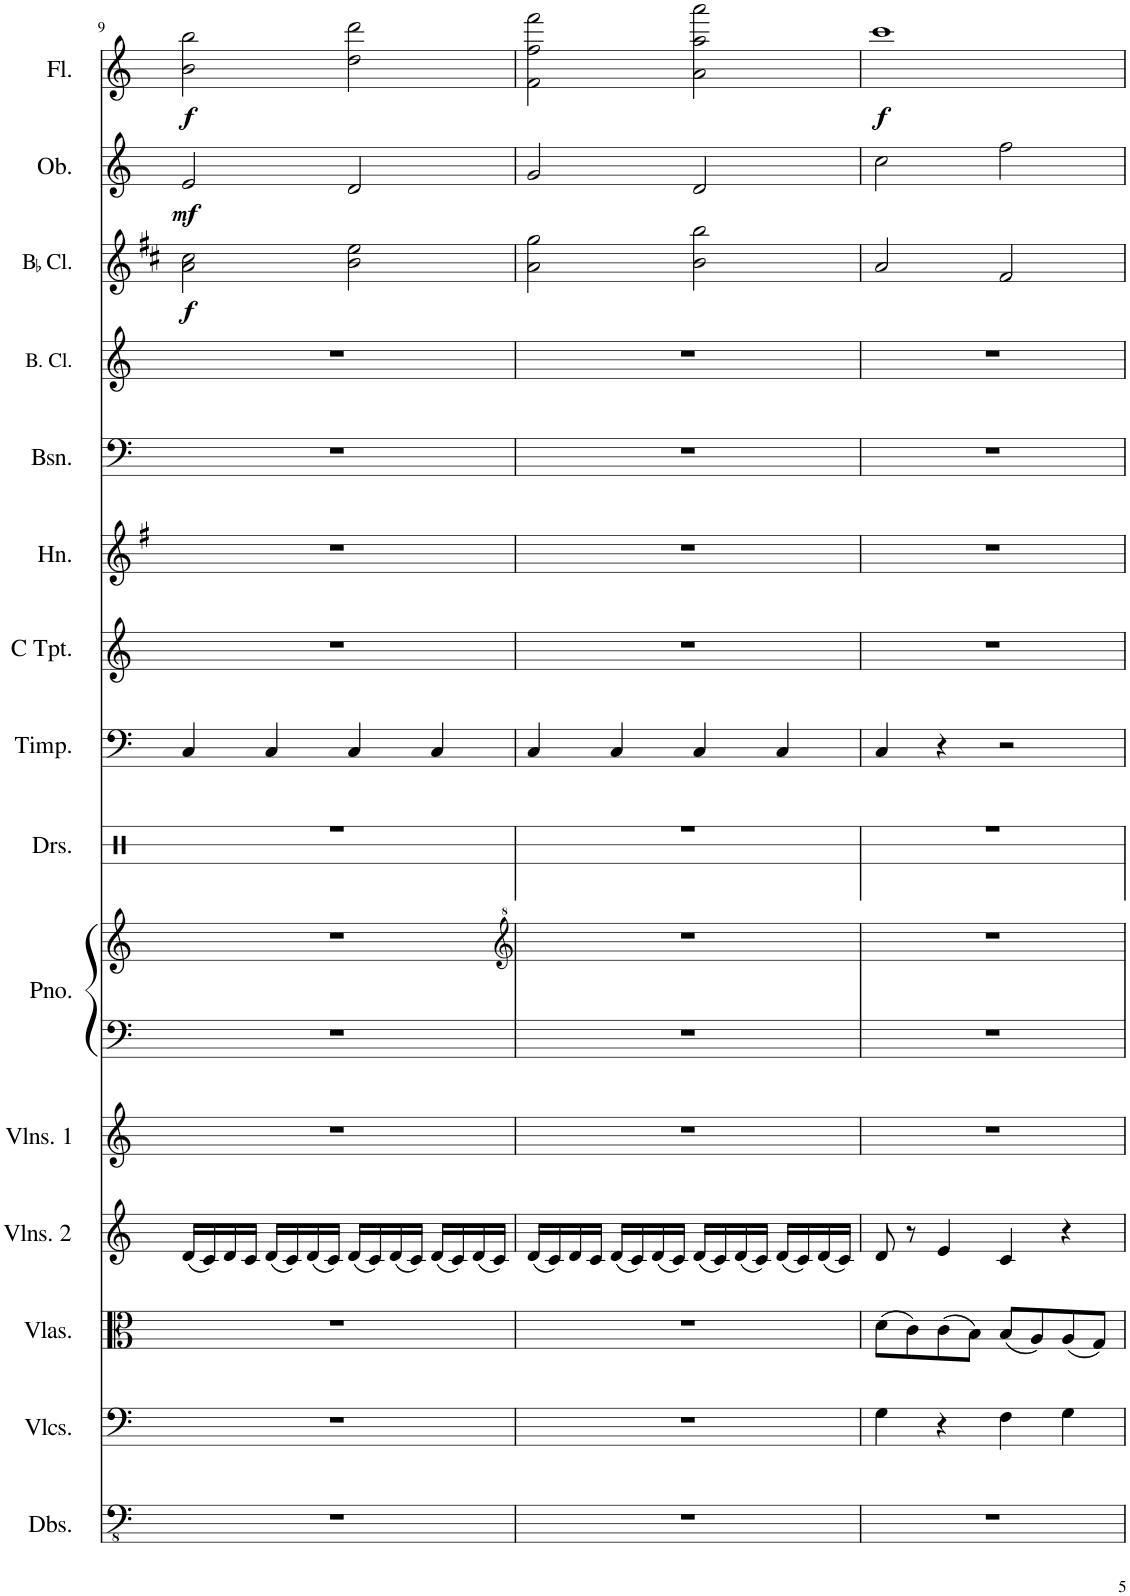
**kern	**kern	**kern	**kern	**kern	**kern	**kern	**kern	**kern	**kern	**kern	**kern	**kern	**kern	**dynam	**kern	**dynam	**kern	**dynam
*part15	*part14	*part13	*part12	*part11	*part10	*part10	*part9	*part8	*part7	*part6	*part5	*part4	*part3	*part3	*part2	*part2	*part1	*part1
*staff16	*staff15	*staff14	*staff13	*staff12	*staff11	*staff10	*staff9	*staff8	*staff7	*staff6	*staff5	*staff4	*staff3	*staff3	*staff2	*staff2	*staff1	*staff1
*I"Double Basses	*I"Violoncellos	*I"Violas	*I"Violins 2	*I"Violins 1	*I"Piano	*	*I"Drumset	*I"Timpani	*I"C Trumpet	*I"Horn	*I"Bassoon	*I"Bass Clarinet	*I"BaccidentalFlat Clarinet	*	*I"Oboe	*	*I"Flute	*
*I'Dbs.	*I'Vlcs.	*I'Vlas.	*I'Vlns. 2	*I'Vlns. 1	*I'Pno.	*	*I'Drs.	*I'Timp.	*I'C Tpt.	*I'Hn.	*I'Bsn.	*I'B. Cl.	*I'BaccidentalFlat Cl.	*	*I'Ob.	*	*I'Fl.	*
!!LO:PB:g=z
*clefFv4	*clefF4	*clefC3	*clefG2	*clefG2	*clefF4	*clefG2	*clefX	*clefF4	*clefG2	*clefG2	*clefF4	*clefG2	*clefG2	*	*clefG2	*	*clefG2	*
*	*	*	*	*	*	*	*	*	*	*Trd4c7	*	*Trd8c14	*Trd1c2	*	*	*	*	*
*k[]	*k[]	*k[]	*k[]	*k[]	*k[]	*k[]	*k[]	*k[]	*k[]	*k[f#]	*k[]	*k[]	*k[f#c#]	*	*k[]	*	*k[]	*
*M4/4	*M4/4	*M4/4	*M4/4	*M4/4	*M4/4	*M4/4	*M4/4	*	*M4/4	*M4/4	*M4/4	*M4/4	*M4/4	*	*M4/4	*	*M4/4	*
=9	=9	=9	=9	=9	=9	=9	=9	=9	=9	=9	=9	=9	=9	=9	=9	=9	=9	=9
!	!	!	!	!	!	!	!	!	!	!	!	!	!	!LO:DY:b	!	!LO:DY:b	!	!LO:DY:b
1r	1r	1r	(16d/LL	1r	1r	1r	1r	4C/	1r	1r	1r	1r	2a\ 2cc#\	f	2e/	mf	2b\ 2bb\	f
.	.	.	16c/)	.	.	.	.	.	.	.	.	.	.	.	.	.	.	.
.	.	.	16d/	.	.	.	.	.	.	.	.	.	.	.	.	.	.	.
.	.	.	16c/JJ	.	.	.	.	.	.	.	.	.	.	.	.	.	.	.
.	.	.	(16d/LL	.	.	.	.	4C/	.	.	.	.	.	.	.	.	.	.
.	.	.	16c/)	.	.	.	.	.	.	.	.	.	.	.	.	.	.	.
.	.	.	(16d/	.	.	.	.	.	.	.	.	.	.	.	.	.	.	.
.	.	.	16c/JJ)	.	.	.	.	.	.	.	.	.	.	.	.	.	.	.
.	.	.	(16d/LL	.	.	.	.	4C/	.	.	.	.	2b\ 2ee\	.	2d/	.	2dd\ 2ddd\	.
.	.	.	16c/)	.	.	.	.	.	.	.	.	.	.	.	.	.	.	.
.	.	.	(16d/	.	.	.	.	.	.	.	.	.	.	.	.	.	.	.
.	.	.	16c/JJ)	.	.	.	.	.	.	.	.	.	.	.	.	.	.	.
.	.	.	(16d/LL	.	.	.	.	4C/	.	.	.	.	.	.	.	.	.	.
.	.	.	16c/)	.	.	.	.	.	.	.	.	.	.	.	.	.	.	.
.	.	.	(16d/	.	.	.	.	.	.	.	.	.	.	.	.	.	.	.
.	.	.	16c/JJ)	.	.	.	.	.	.	.	.	.	.	.	.	.	.	.
=10	=10	=10	=10	=10	=10	=10	=10	=10	=10	=10	=10	=10	=10	=10	=10	=10	=10	=10
*	*	*	*	*	*	*clefG^2	*	*	*	*	*	*	*	*	*	*	*	*
1r	1r	1r	(16d/LL	1r	1r	1r	1r	4C/	1r	1r	1r	1r	2a\ 2gg\	.	2g/	.	2f\ 2ff\ 2fff\	.
.	.	.	16c/)	.	.	.	.	.	.	.	.	.	.	.	.	.	.	.
.	.	.	16d/	.	.	.	.	.	.	.	.	.	.	.	.	.	.	.
.	.	.	16c/JJ	.	.	.	.	.	.	.	.	.	.	.	.	.	.	.
.	.	.	(16d/LL	.	.	.	.	4C/	.	.	.	.	.	.	.	.	.	.
.	.	.	16c/)	.	.	.	.	.	.	.	.	.	.	.	.	.	.	.
.	.	.	(16d/	.	.	.	.	.	.	.	.	.	.	.	.	.	.	.
.	.	.	16c/JJ)	.	.	.	.	.	.	.	.	.	.	.	.	.	.	.
.	.	.	(16d/LL	.	.	.	.	4C/	.	.	.	.	2b\ 2bb\	.	2d/	.	2a\ 2aa\ 2aaa\	.
.	.	.	16c/)	.	.	.	.	.	.	.	.	.	.	.	.	.	.	.
.	.	.	(16d/	.	.	.	.	.	.	.	.	.	.	.	.	.	.	.
.	.	.	16c/JJ)	.	.	.	.	.	.	.	.	.	.	.	.	.	.	.
.	.	.	(16d/LL	.	.	.	.	4C/	.	.	.	.	.	.	.	.	.	.
.	.	.	16c/)	.	.	.	.	.	.	.	.	.	.	.	.	.	.	.
.	.	.	(16d/	.	.	.	.	.	.	.	.	.	.	.	.	.	.	.
.	.	.	16c/JJ)	.	.	.	.	.	.	.	.	.	.	.	.	.	.	.
=11	=11	=11	=11	=11	=11	=11	=11	=11	=11	=11	=11	=11	=11	=11	=11	=11	=11	=11
!	!	!	!	!	!	!	!	!	!	!	!	!	!	!	!	!	!	!LO:DY:b
1r	4G\	(8d\L	8d/	1r	1r	1r	1r	4C/	1r	1r	1r	1r	2a/	.	2cc\	.	1ccc	f
.	.	8c\)	8r	.	.	.	.	.	.	.	.	.	.	.	.	.	.	.
.	4r	(8c\	4e/	.	.	.	.	4r	.	.	.	.	.	.	.	.	.	.
.	.	8B\J)	.	.	.	.	.	.	.	.	.	.	.	.	.	.	.	.
.	4F\	(8B/L	4c/	.	.	.	.	2r	.	.	.	.	2f#/	.	2ff\	.	.	.
.	.	8A/)	.	.	.	.	.	.	.	.	.	.	.	.	.	.	.	.
.	4G\	(8A/	4r	.	.	.	.	.	.	.	.	.	.	.	.	.	.	.
.	.	8G/J)	.	.	.	.	.	.	.	.	.	.	.	.	.	.	.	.
=	=	=	=	=	=	=	=	=	=	=	=	=	=	=	=	=	=	=
*-	*-	*-	*-	*-	*-	*-	*-	*-	*-	*-	*-	*-	*-	*-	*-	*-	*-	*-
